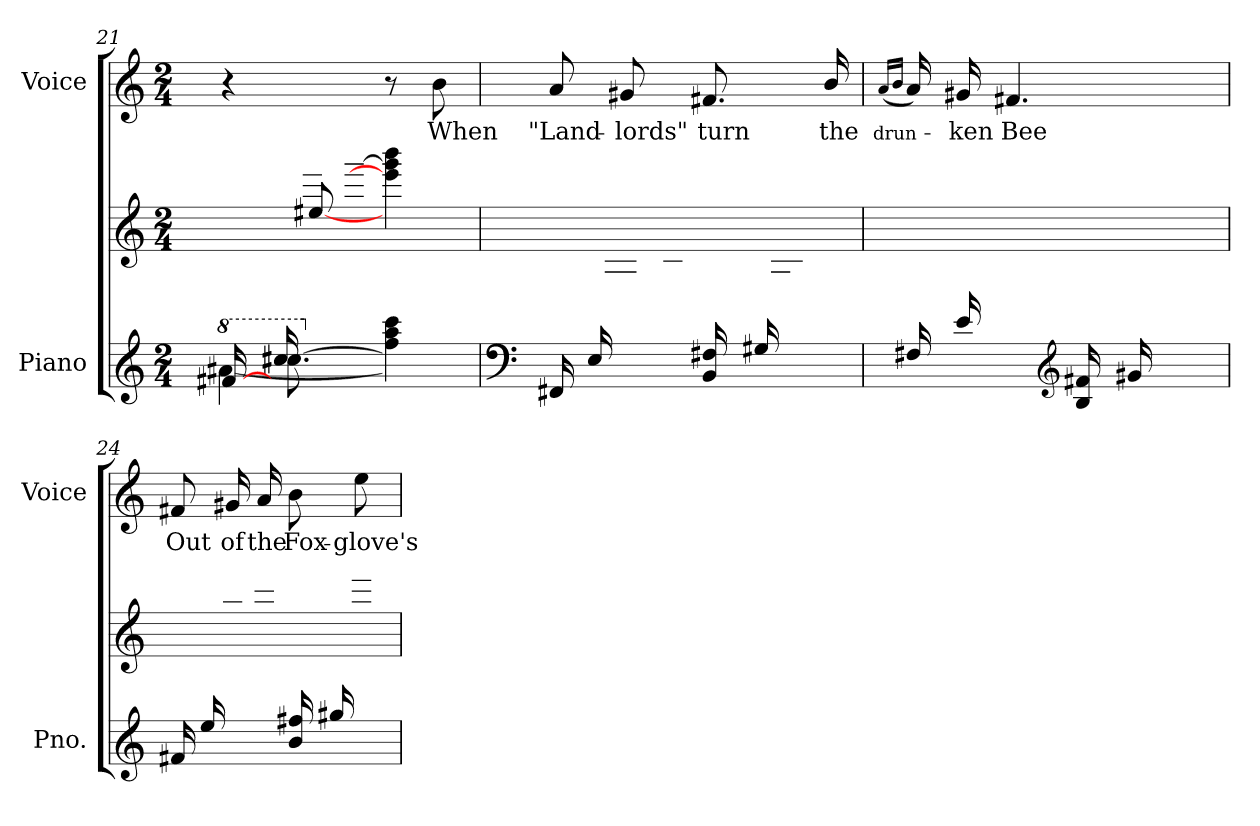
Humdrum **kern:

**kern	**kern	**kern	**text
*part2	*part2	*part1	*part1
*staff3	*staff2	*staff1	*staff1
*I"Piano	*	*I"Voice	*
*I'Pno.	*	*I'Voice	*
*clefG2	*clefG2	*clefG2	*
*k[]	*k[]	*k[]	*
*M2/4	*M2/4	*M2/4	*
*8va	*	*	*
=21	=21	=21	=21
*^	*^	*	*
*	*^	*	*	*	*
[<16ff#Xi/LL	[<4aa#Xi\	16ryy	8ryy	8ryy	4r	.
16ccc#Xi/	.	[>8.ccc#Xi\	.	.	.	.
4.ryy	.	.	16eee#Xi\	[<8ee#i/	.	.
.	.	.	[>16ggg#Xi\JJ	.	.	.
*X8va	*	*	*	*	*	*
.	4ffi\ 4aa#i] 4ccc#i]	4ryy	4eee#i\] 4ggg#i] 4bbbi	4ryy	8r	.
!	!	!	!	!	!	!LO:LY:b:color=#000000
.	.	.	.	.	8bi\	When
*v	*v	*v	*	*	*	*
!!LO:LB:g=z
=22	=22	=22	=22	=22
*clefF4	*	*	*	*
!	!LO:N:vis=1	!	!	!
!	!	!	!	!LO:LY:b:color=#000000
16FF#Xi/LL	2ryy	8ryy	8ai/	"Land-
16Ei/	.	.	.	.
!	!	!	!	!LO:LY:b:color=#000000
8ryy	.	16G#Xi\ 16Ai	8g#Xi/	-lords"
.	.	16c#Xi\JJ	.	.
!	!	!	!	!LO:LY:b:color=#000000
16BBi/ 16F#XiLL	.	8ryy	8.f#Xi/	turn
16G#i/	.	.	.	.
8ryy	.	16A#Xi\ 16Bi	.	.
!	!	!	!	!LO:LY:b:color=#000000
.	.	16d#Xi\JJ	16bi/	the
=23	=23	=23	=23	=23
!	!	!	!	!LO:LY:b:color=#000000
.	.	.	(16qai/LL	drun-
.	.	.	16qbi/JJ	.
!	!LO:N:vis=1	!	!	!
16F#Xi/LL	2ryy	8ryy	16ai/)	.
!	!	!	!	!LO:LY:b:color=#000000
16ei/	.	.	16g#Xi/	-ken
!	!	!	!	!LO:LY:b:color=#000000
8ryy	.	16g#Xi\ 16ai	4.f#Xi/	Bee
.	.	16cc#Xi\JJ	.	.
*clefG2	*	*	*	*
16Bi/ 16f#XiLL	.	8ryy	.	.
16g#Xi/	.	.	.	.
8ryy	.	16a#Xi\ 16bi	.	.
.	.	16dd#Xi\JJ	.	.
!!LO:PB:g=z
=24	=24	=24	=24	=24
!	!LO:N:vis=1	!	!	!
!	!	!	!	!LO:LY:b:color=#000000
16f#Xi/LL	2ryy	8ryy	8f#Xi/	Out
16eei/	.	.	.	.
!	!	!	!	!LO:LY:b:color=#000000
8ryy	.	16gg#Xi\ 16aai	16g#Xi/	of
!	!	!	!	!LO:LY:b:color=#000000
.	.	16ccc#Xi\JJ	16ai/	the
!	!	!	!	!LO:LY:b:color=#000000
16bi/ 16ff#XiLL	.	8ryy	8bi\	Fox-
16gg#i/J	.	.	.	.
!	!	!	!	!LO:LY:b:color=#000000
8ryy	.	8aa#Xi\ 8eeeiJ	8eei\	-glove's
*	*v	*v	*	*
=	=	=	=
*-	*-	*-	*-
